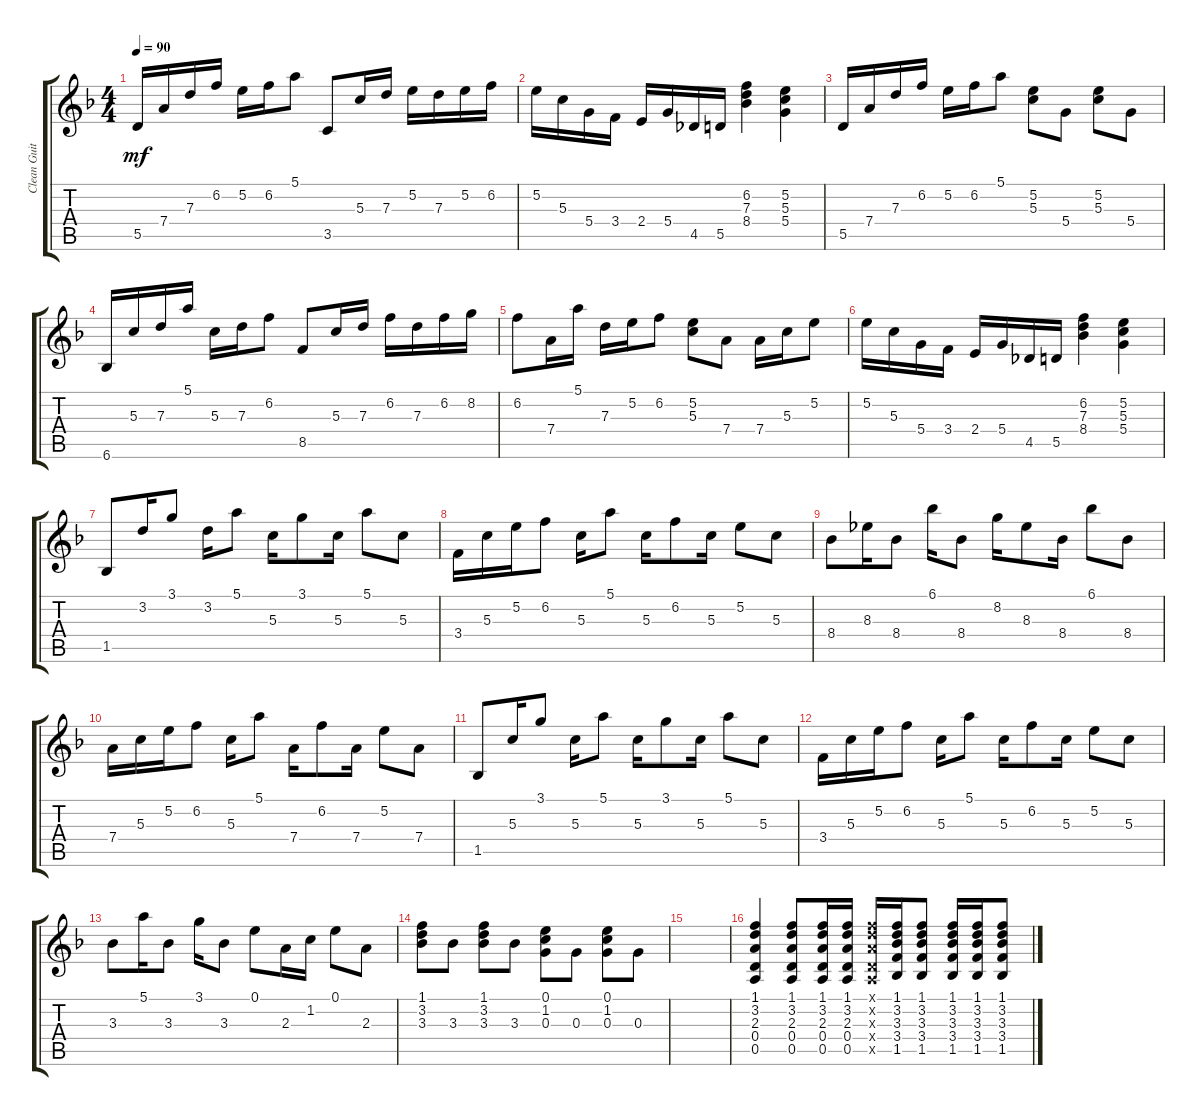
\track ("Clean Guitar" "Clean Guit") {instrument electricguitarclean}
\staff {score tabs}
\tuning (E4 B3 G3 D3 A2 E2) {hide}
\ts (4 4)
\tempo 90
\clef g2
\ks f
5.5.16{dy mf} 7.4.16 7.3.16 6.2.16 5.2.16 6.2.16 5.1.8 3.5.8 5.3.16 7.3.16 5.2.16 7.3.16 5.2.16 6.2.16 |
5.2.16 5.3.16 5.4.16 3.4.16 2.4.16 5.4.16 4.5.16 5.5.16 (6.2 7.3 8.4).4 (5.2 5.3 5.4).4 |
5.5.16 7.4.16 7.3.16 6.2.16 5.2.16 6.2.16 5.1.8 (5.2 5.3).8 5.4.8 (5.2 5.3).8 5.4.8 |
6.6.16 5.3.16 7.3.16 5.1.16 5.3.16 7.3.16 6.2.8 8.5.8 5.3.16 7.3.16 6.2.16 7.3.16 6.2.16 8.2.16 |
6.2.8 7.4.16 5.1.16 7.3.16 5.2.16 6.2.8 (5.2 5.3).8 7.4.8 7.4.16 5.3.16 5.2.8 |
5.2.16 5.3.16 5.4.16 3.4.16 2.4.16 5.4.16 4.5.16 5.5.16 (6.2 7.3 8.4).4 (5.2 5.3 5.4).4 |
1.5.8 3.2.16 3.1.8 3.2.16 5.1.8 5.3.16 3.1.8 5.3.16 5.1.8 5.3.8 |
3.4.16 5.3.16 5.2.16 6.2.8 5.3.16 5.1.8 5.3.16 6.2.8 5.3.16 5.2.8 5.3.8 |
8.4.8 8.3.16 8.4.8 6.1.16 8.4.8 8.2.16 8.3.8 8.4.16 6.1.8 8.4.8 |
7.4.16 5.3.16 5.2.16 6.2.8 5.3.16 5.1.8 7.4.16 6.2.8 7.4.16 5.2.8 7.4.8 |
1.5.8 5.3.16 3.1.8 5.3.16 5.1.8 5.3.16 3.1.8 5.3.16 5.1.8 5.3.8 |
3.4.16 5.3.16 5.2.16 6.2.8 5.3.16 5.1.8 5.3.16 6.2.8 5.3.16 5.2.8 5.3.8 |
3.3.8 5.1.16 3.3.8 3.1.16 3.3.8 0.1.8 2.3.16 1.2.16 0.1.8 2.3.8 |
(1.1 3.2 3.3).8 3.3.8 (1.1 3.2 3.3).8 3.3.8 (0.1 1.2 0.3).8 0.3.8 (0.1 1.2 0.3).8 0.3.8 |
|
(1.1 3.2 2.3 0.4 0.5).4 (1.1 3.2 2.3 0.4 0.5).8 (1.1 3.2 2.3 0.4 0.5).16 (1.1 3.2 2.3 0.4 0.5).16 (1.1{x} 3.2{x} 2.3{x} 0.4{x} 0.5{x}).16 (1.1 3.2 3.3 3.4 1.5).16 (1.1 3.2 3.3 3.4 1.5).8 (1.1 3.2 3.3 3.4 1.5).16 (1.1 3.2 3.3 3.4 1.5).16 (1.1 3.2 3.3 3.4 1.5).8
